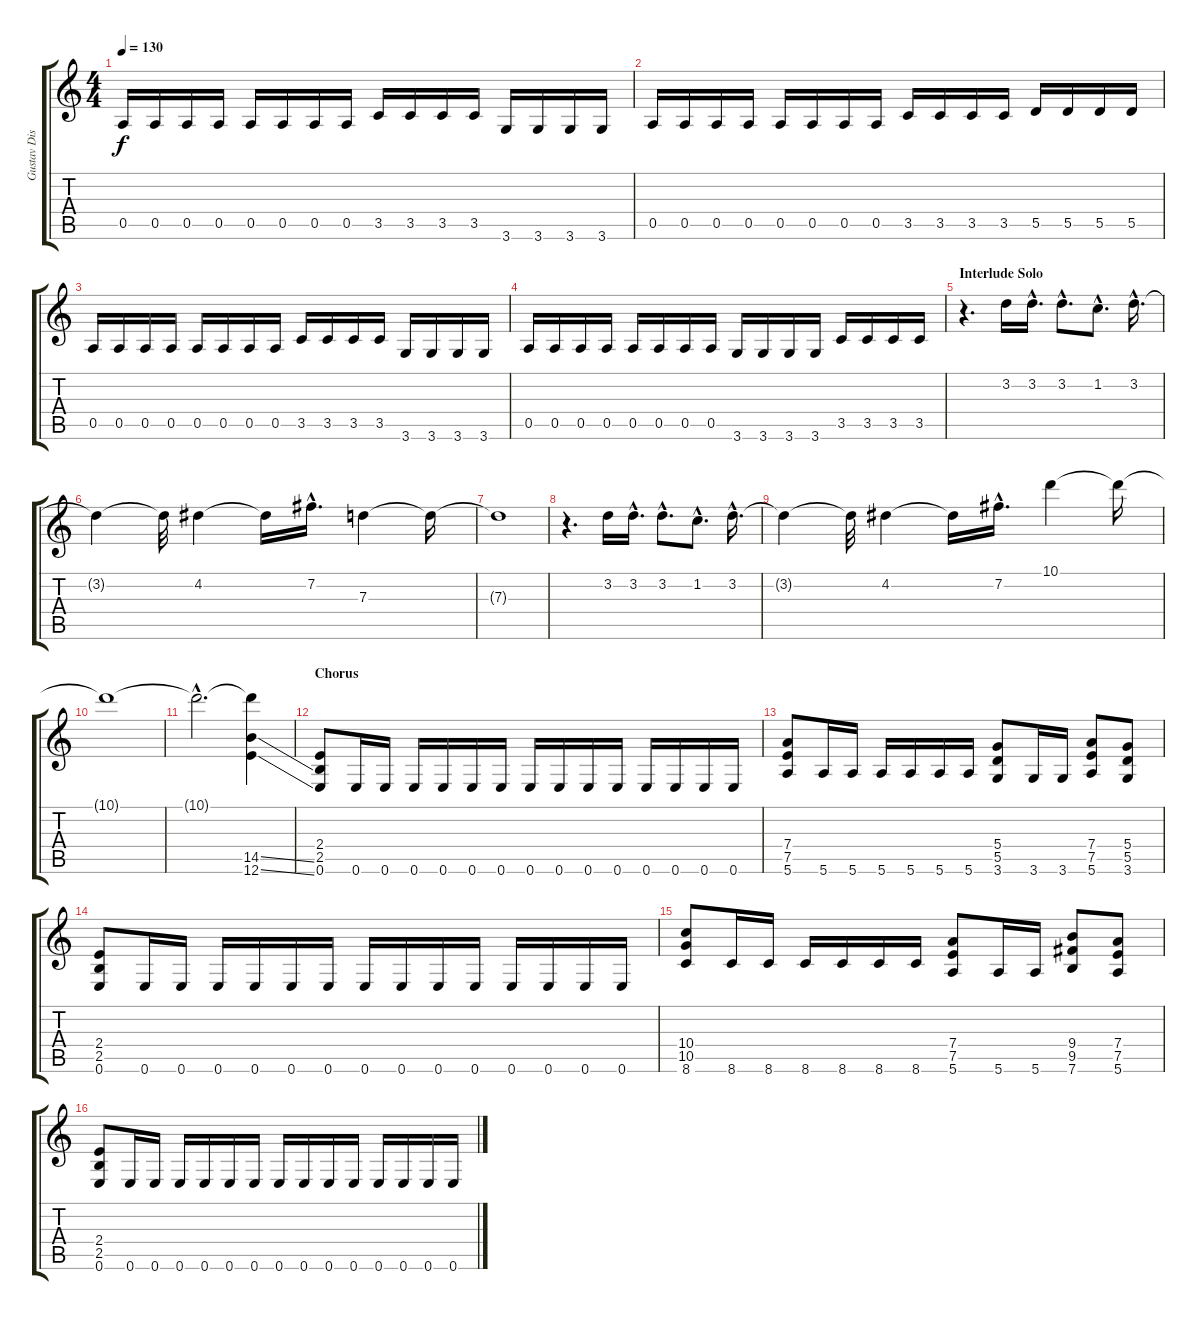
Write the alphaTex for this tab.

\track ("Gustav Distorsion" "Gustav Dis") {instrument overdrivenguitar}
\staff {score tabs}
\tuning (E4 B3 G3 D3 A2 E2) {hide}
\ts (4 4)
\tempo 130
\clef g2
\ks c
0.5.16{dy f} 0.5.16 0.5.16 0.5.16 0.5.16 0.5.16 0.5.16 0.5.16 3.5.16 3.5.16 3.5.16 3.5.16 3.6.16 3.6.16 3.6.16 3.6.16 |
0.5.16 0.5.16 0.5.16 0.5.16 0.5.16 0.5.16 0.5.16 0.5.16 3.5.16 3.5.16 3.5.16 3.5.16 5.5.16 5.5.16 5.5.16 5.5.16 |
0.5.16 0.5.16 0.5.16 0.5.16 0.5.16 0.5.16 0.5.16 0.5.16 3.5.16 3.5.16 3.5.16 3.5.16 3.6.16 3.6.16 3.6.16 3.6.16 |
0.5.16 0.5.16 0.5.16 0.5.16 0.5.16 0.5.16 0.5.16 0.5.16 3.6.16 3.6.16 3.6.16 3.6.16 3.5.16 3.5.16 3.5.16 3.5.16 |
\section ("" "Interlude Solo")
r.4{d} 3.2.16 3.2{hac}.16{d} 3.2{hac}.8{d} 1.2{hac}.8{d} 3.2{hac}.16{d} |
3.2{t}.4 3.2{t}.32 4.2.4 4.2{t}.16 7.2{hac}.16{d} 7.3.4 7.3{t}.16 |
7.3{t}.1 |
r.4{d} 3.2.16 3.2{hac}.16{d} 3.2{hac}.8{d} 1.2{hac}.8{d} 3.2{hac}.16{d} |
3.2{t}.4 3.2{t}.32 4.2.4 4.2{t}.16 7.2{hac}.16{d} 10.1.4 10.1{t}.16 |
10.1{t}.1 |
10.1{hac t}.2{d} (10.1{t} 14.5{ss} 12.6{ss}).4 |
\section ("" "Chorus")
(2.4 2.5 0.6).8 0.6.16 0.6.16 0.6.16 0.6.16 0.6.16 0.6.16 0.6.16 0.6.16 0.6.16 0.6.16 0.6.16 0.6.16 0.6.16 0.6.16 |
(7.4 7.5 5.6).8 5.6.16 5.6.16 5.6.16 5.6.16 5.6.16 5.6.16 (5.4 5.5 3.6).8 3.6.16 3.6.16 (7.4 7.5 5.6).8 (5.4 5.5 3.6).8 |
(2.4 2.5 0.6).8 0.6.16 0.6.16 0.6.16 0.6.16 0.6.16 0.6.16 0.6.16 0.6.16 0.6.16 0.6.16 0.6.16 0.6.16 0.6.16 0.6.16 |
(10.4 10.5 8.6).8 8.6.16 8.6.16 8.6.16 8.6.16 8.6.16 8.6.16 (7.4 7.5 5.6).8 5.6.16 5.6.16 (9.4 9.5 7.6).8 (7.4 7.5 5.6).8 |
(2.4 2.5 0.6).8 0.6.16 0.6.16 0.6.16 0.6.16 0.6.16 0.6.16 0.6.16 0.6.16 0.6.16 0.6.16 0.6.16 0.6.16 0.6.16 0.6.16
